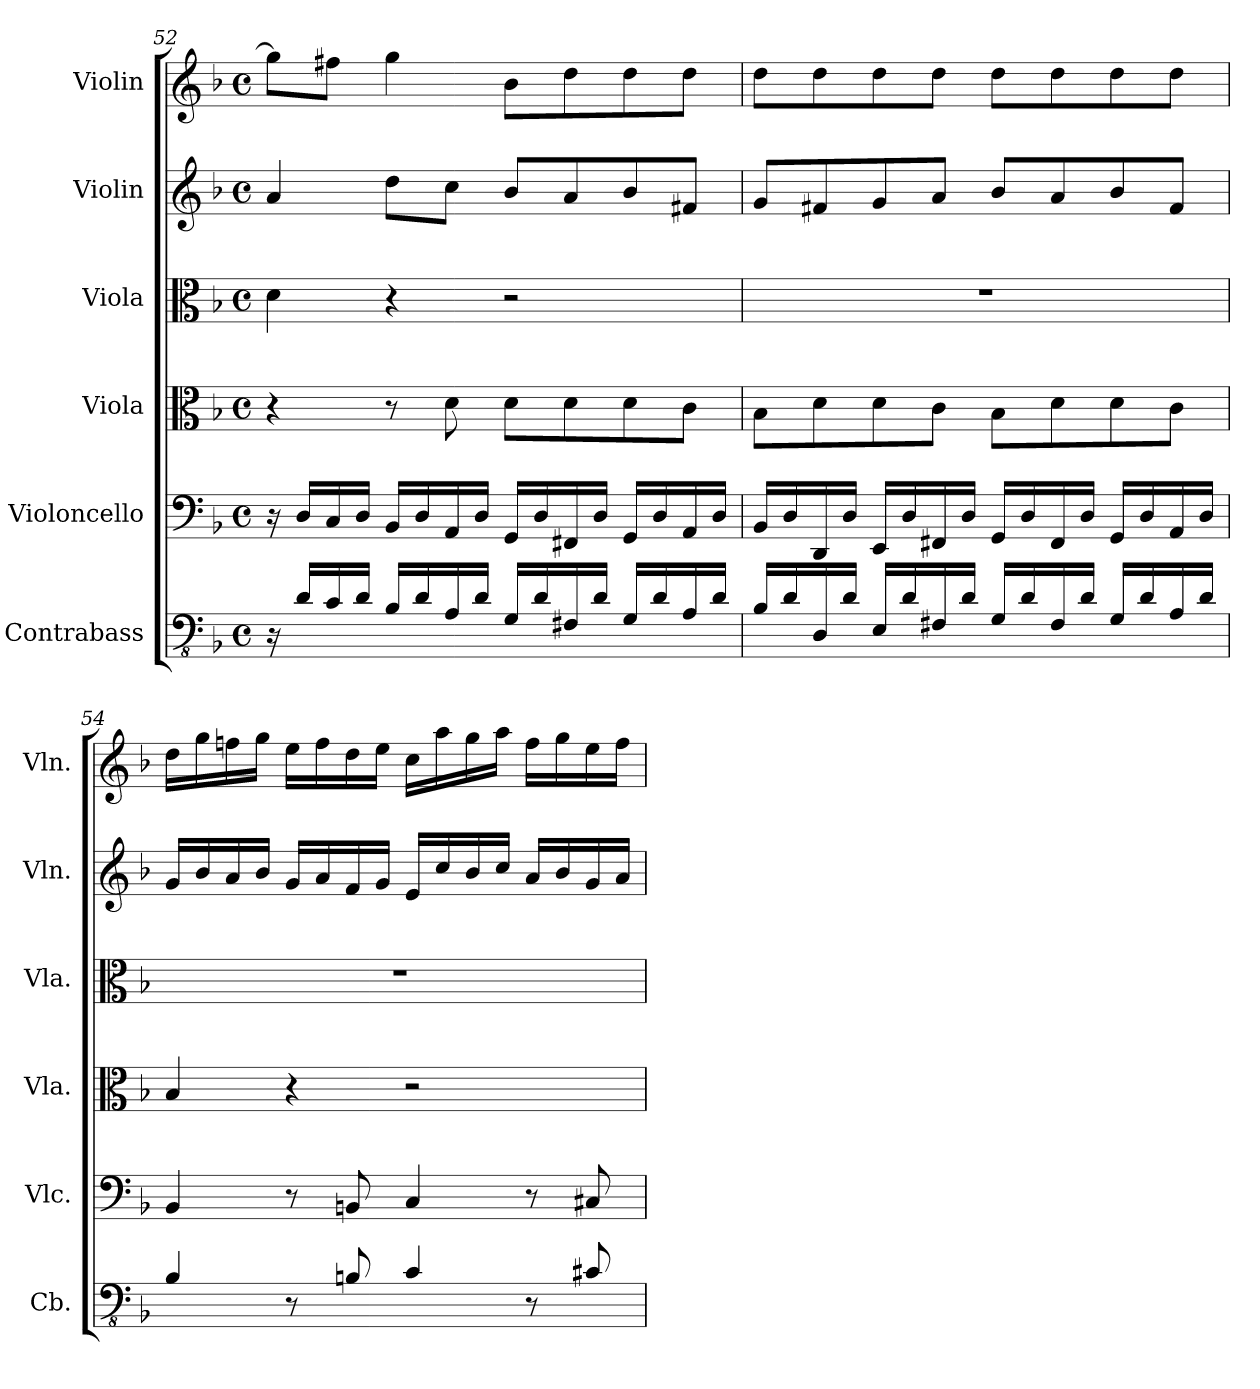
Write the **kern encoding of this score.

**kern	**kern	**kern	**kern	**kern	**kern
*part6	*part5	*part4	*part3	*part2	*part1
*staff6	*staff5	*staff4	*staff3	*staff2	*staff1
*I"Contrabass	*I"Violoncello	*I"Viola	*I"Viola	*I"Violin	*I"Violin
*I'Cb.	*I'Vlc.	*I'Vla.	*I'Vla.	*I'Vln.	*I'Vln.
*clefFv4	*clefF4	*clefC3	*clefC3	*clefG2	*clefG2
*ITrd7c12	*	*	*	*	*
*k[b-]	*k[b-]	*k[b-]	*k[b-]	*k[b-]	*k[b-]
*M4/4	*M4/4	*M4/4	*M4/4	*M4/4	*M4/4
*met(c)	*met(c)	*met(c)	*met(c)	*met(c)	*met(c)
=52	=52	=52	=52	=52	=52
16r	16r	4r	4d\	4a/	8gg\L]
16DD/LL	16D/LL	.	.	.	.
16CC/	16C/	.	.	.	8ff#X\J
16DD/JJ	16D/JJ	.	.	.	.
16BBB-/LL	16BB-/LL	8r	4r	8dd\L	4gg\
16DD/	16D/	.	.	.	.
16AAA/	16AA/	8d\	.	8cc\J	.
16DD/JJ	16D/JJ	.	.	.	.
16GGG/LL	16GG/LL	8d\L	2r	8b-/L	8b-\L
16DD/	16D/	.	.	.	.
16FFF#X/	16FF#X/	8d\	.	8a/	8dd\
16DD/JJ	16D/JJ	.	.	.	.
16GGG/LL	16GG/LL	8d\	.	8b-/	8dd\
16DD/	16D/	.	.	.	.
16AAA/	16AA/	8c\J	.	8f#X/J	8dd\J
16DD/JJ	16D/JJ	.	.	.	.
!!LO:LB:g=z
=53	=53	=53	=53	=53	=53
16BBB-/LL	16BB-/LL	8B-\L	1r	8g/L	8dd\L
16DD/	16D/	.	.	.	.
16DDD/	16DD/	8d\	.	8f#X/	8dd\
16DD/JJ	16D/JJ	.	.	.	.
16EEE/LL	16EE/LL	8d\	.	8g/	8dd\
16DD/	16D/	.	.	.	.
16FFF#X/	16FF#X/	8c\J	.	8a/J	8dd\J
16DD/JJ	16D/JJ	.	.	.	.
16GGG/LL	16GG/LL	8B-\L	.	8b-/L	8dd\L
16DD/	16D/	.	.	.	.
16FFF#/	16FF#/	8d\	.	8a/	8dd\
16DD/JJ	16D/JJ	.	.	.	.
16GGG/LL	16GG/LL	8d\	.	8b-/	8dd\
16DD/	16D/	.	.	.	.
16AAA/	16AA/	8c\J	.	8f#/J	8dd\J
16DD/JJ	16D/JJ	.	.	.	.
=54	=54	=54	=54	=54	=54
4BBB-/	4BB-/	4B-/	1r	16g/LL	16dd\LL
.	.	.	.	16b-/	16gg\
.	.	.	.	16a/	16ffn\
.	.	.	.	16b-/JJ	16gg\JJ
8r	8r	4r	.	16g/LL	16ee\LL
.	.	.	.	16a/	16ff\
8BBBn/	8BBn/	.	.	16f/	16dd\
.	.	.	.	16g/JJ	16ee\JJ
4CC/	4C/	2r	.	16e/LL	16cc\LL
.	.	.	.	16cc/	16aa\
.	.	.	.	16b-/	16gg\
.	.	.	.	16cc/JJ	16aa\JJ
8r	8r	.	.	16a/LL	16ff\LL
.	.	.	.	16b-/	16gg\
8CC#X/	8C#X/	.	.	16g/	16ee\
.	.	.	.	16a/JJ	16ff\JJ
=	=	=	=	=	=
*-	*-	*-	*-	*-	*-
